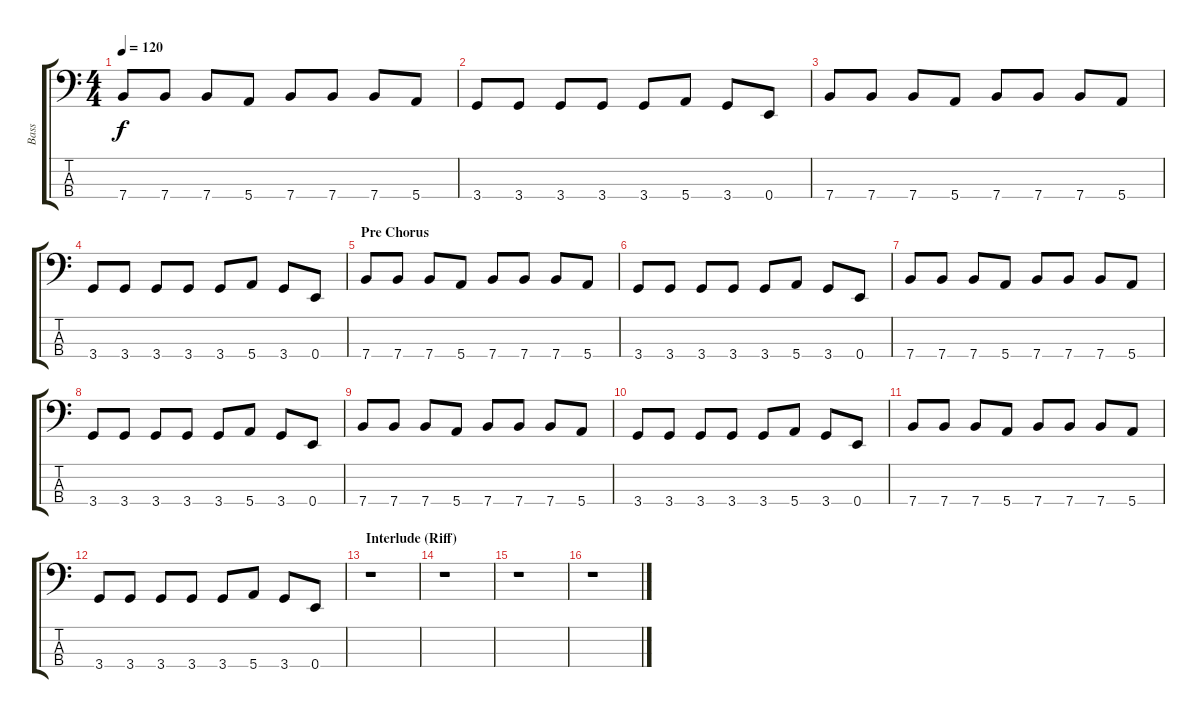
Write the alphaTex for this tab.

\track ("Bass" "Bass") {instrument electricbassfinger}
\staff {score tabs}
\tuning (G2 D2 A1 E1) {hide}
\ts (4 4)
\tempo 120
\clef f4
\ks c
7.4.8{dy f} 7.4.8 7.4.8 5.4.8 7.4.8 7.4.8 7.4.8 5.4.8 |
3.4.8 3.4.8 3.4.8 3.4.8 3.4.8 5.4.8 3.4.8 0.4.8 |
7.4.8 7.4.8 7.4.8 5.4.8 7.4.8 7.4.8 7.4.8 5.4.8 |
3.4.8 3.4.8 3.4.8 3.4.8 3.4.8 5.4.8 3.4.8 0.4.8 |
\section ("" "Pre Chorus")
7.4.8 7.4.8 7.4.8 5.4.8 7.4.8 7.4.8 7.4.8 5.4.8 |
3.4.8 3.4.8 3.4.8 3.4.8 3.4.8 5.4.8 3.4.8 0.4.8 |
7.4.8 7.4.8 7.4.8 5.4.8 7.4.8 7.4.8 7.4.8 5.4.8 |
3.4.8 3.4.8 3.4.8 3.4.8 3.4.8 5.4.8 3.4.8 0.4.8 |
7.4.8 7.4.8 7.4.8 5.4.8 7.4.8 7.4.8 7.4.8 5.4.8 |
3.4.8 3.4.8 3.4.8 3.4.8 3.4.8 5.4.8 3.4.8 0.4.8 |
7.4.8 7.4.8 7.4.8 5.4.8 7.4.8 7.4.8 7.4.8 5.4.8 |
3.4.8 3.4.8 3.4.8 3.4.8 3.4.8 5.4.8 3.4.8 0.4.8 |
\section ("" "Interlude (Riff)")
r.1 |
r.1 |
r.1 |
r.1
